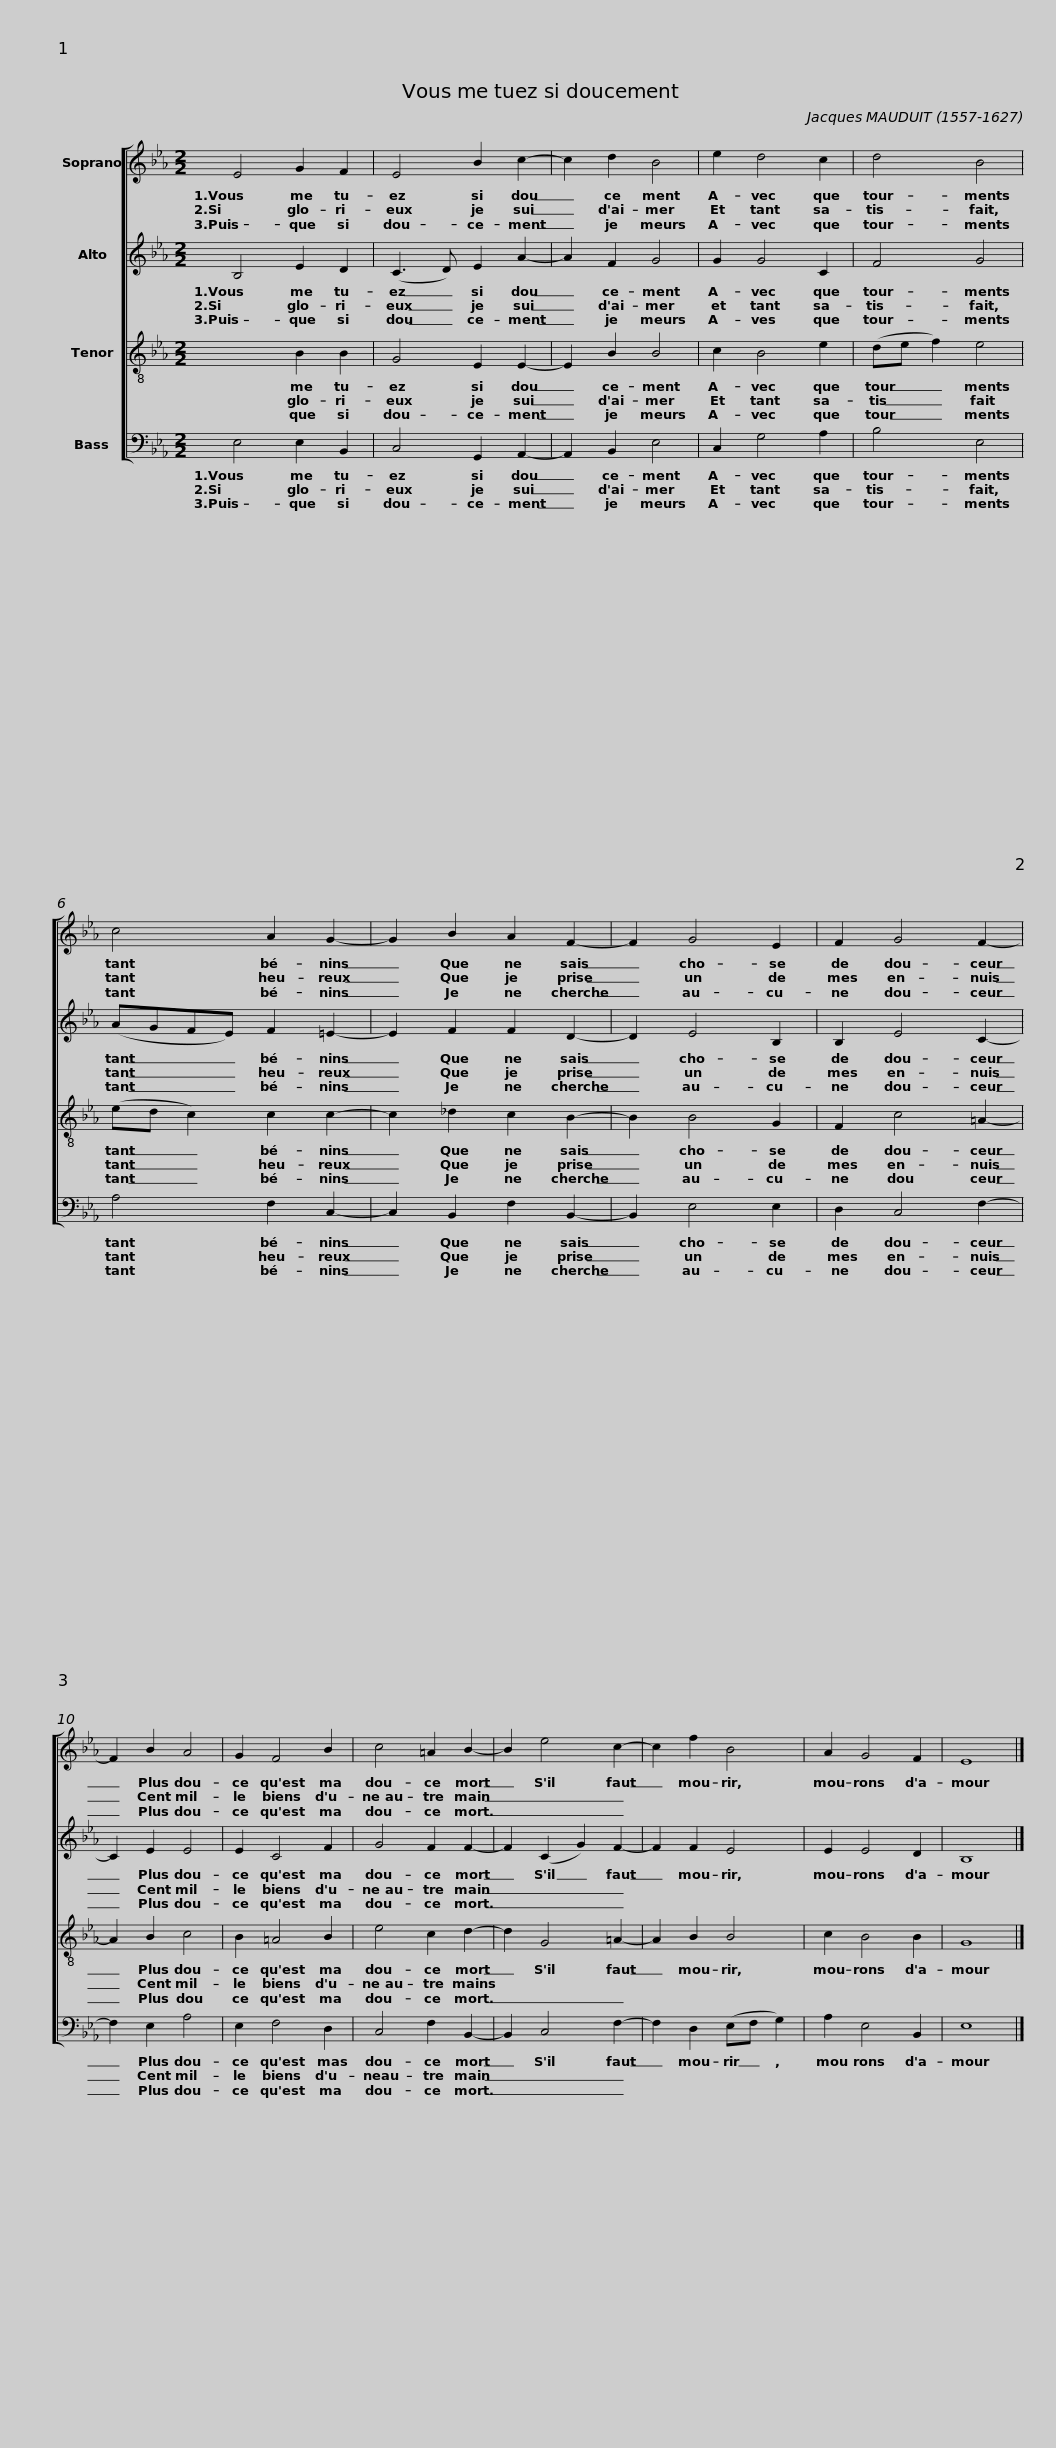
X:1
%%score [ 1 2 3 4 ]
L:1/8
M:2/2
I:linebreak $
K:Eb
V:1 treble
V:2 treble
V:3 treble-8
V:4 bass
V:1
 E4 G2 F2 | E4 B2 c2- | c2 d2 B4 | e2 d4 c2 |$ d4 B4 | %5
 c4 A2 G2- | G2 B2 A2 F2- | F2 G4 E2 |$ F2 G4 F2- | F2 B2 A4 | %10
 G2 F4 B2 | c4 =A2 B2- | B2 e4 c2- |$ c2 f2 B4 | A2 G4 F2 | %15
 E8 |] %16
V:2
 B,4 E2 D2 | (C3 D) E2 A2- | A2 F2 G4 | G2 G4 C2 |$ F4 G4 | %5
 (AGFE) F2 =E2- | E2 F2 F2 D2- | D2 E4 B,2 |$ B,2 E4 C2- | C2 E2 E4 | %10
 E2 C4 F2 | G4 F2 F2- | F2 (C2 G2) F2- |$ F2 F2 E4 | E2 E4 D2 | %15
 B,8 |] %16
V:3
 x4 B2 B2 | G4 E2 E2- | E2 B2 B4 | c2 B4 e2 |$ (de f2) e4 | %5
 (ed c2) c2 c2- | c2 _d2 c2 B2- | B2 B4 G2 |$ F2 c4 =A2- | A2 B2 c4 | %10
 B2 =A4 B2 | e4 c2 d2- | d2 G4 =A2- |$ A2 B2 B4 | c2 B4 B2 | %15
 G8 |] %16
V:4
 E,4 E,2 B,,2 | C,4 G,,2 A,,2- | A,,2 B,,2 E,4 | C,2 G,4 A,2 |$ B,4 E,4 | %5
 A,4 F,2 C,2- | C,2 B,,2 F,2 B,,2- | B,,2 E,4 E,2 |$ D,2 C,4 F,2- | F,2 E,2 A,4 | %10
 E,2 F,4 D,2 | C,4 F,2 B,,2- | B,,2 C,4 F,2- |$ F,2 D,2 (E,F, G,2) | A,2 E,4 B,,2 | %15
 E,8 |] %16
